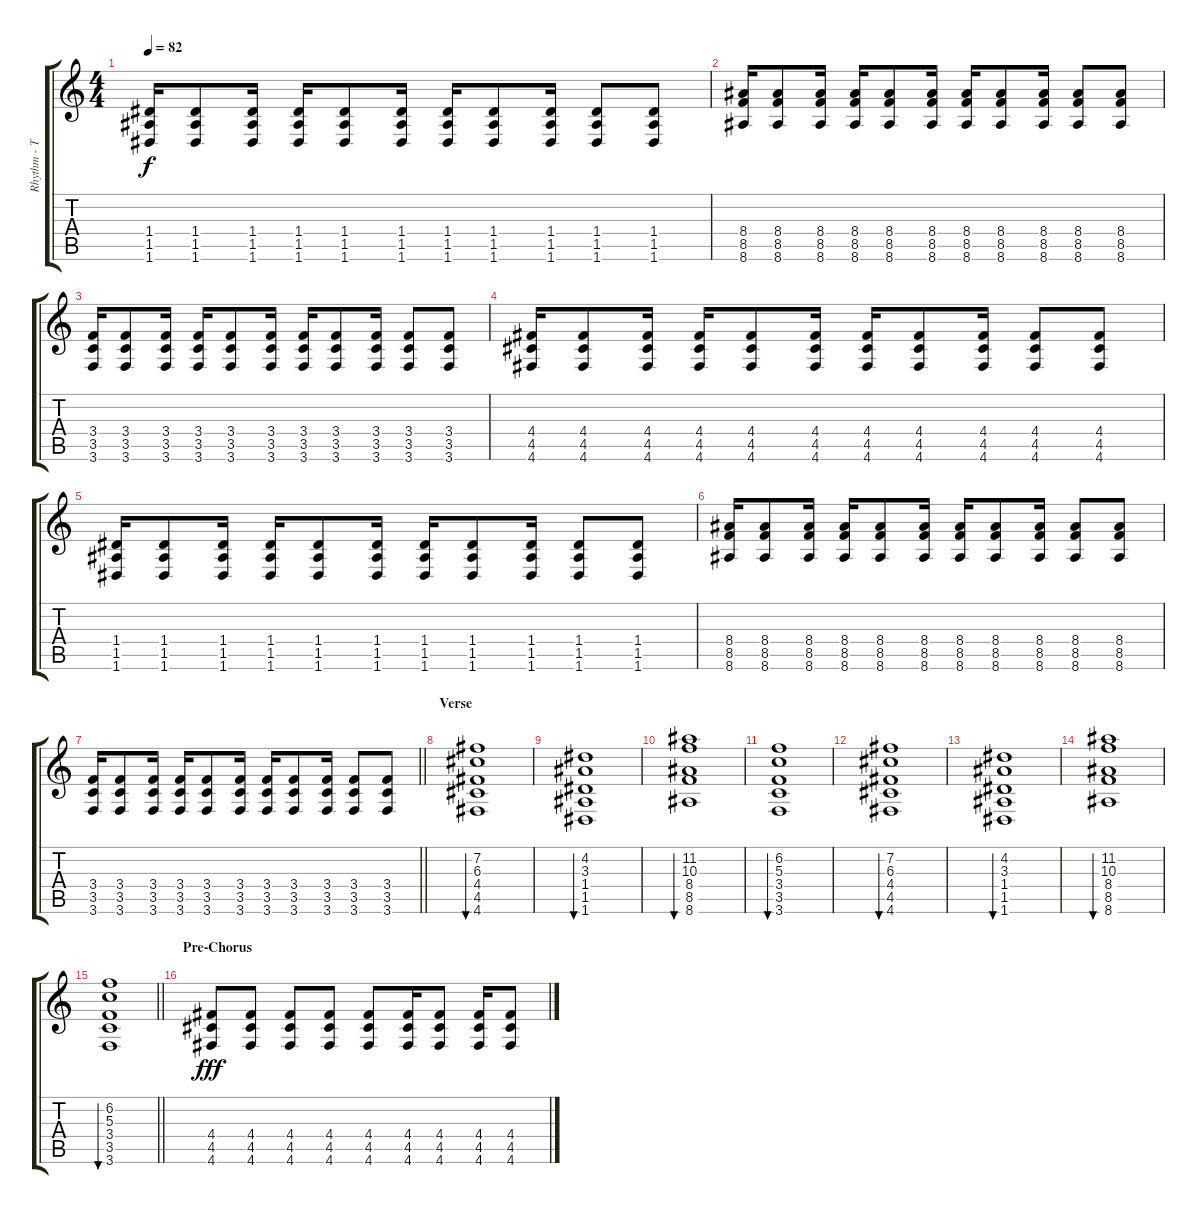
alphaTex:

\track ("Rhythm - Taylor York" "Rhythm - T") {instrument distortionguitar}
\staff {score tabs}
\tuning (E4 B3 G3 D3 A2 D2) {hide}
\ts (4 4)
\tempo 82
\clef g2
\ks c
(1.4 1.5 1.6).16{dy f} (1.4 1.5 1.6).8 (1.4 1.5 1.6).16 (1.4 1.5 1.6).16 (1.4 1.5 1.6).8 (1.4 1.5 1.6).16 (1.4 1.5 1.6).16 (1.4 1.5 1.6).8 (1.4 1.5 1.6).16 (1.4 1.5 1.6).8 (1.4 1.5 1.6).8 |
(8.4 8.5 8.6).16 (8.4 8.5 8.6).8 (8.4 8.5 8.6).16 (8.4 8.5 8.6).16 (8.4 8.5 8.6).8 (8.4 8.5 8.6).16 (8.4 8.5 8.6).16 (8.4 8.5 8.6).8 (8.4 8.5 8.6).16 (8.4 8.5 8.6).8 (8.4 8.5 8.6).8 |
(3.4 3.5 3.6).16 (3.4 3.5 3.6).8 (3.4 3.5 3.6).16 (3.4 3.5 3.6).16 (3.4 3.5 3.6).8 (3.4 3.5 3.6).16 (3.4 3.5 3.6).16 (3.4 3.5 3.6).8 (3.4 3.5 3.6).16 (3.4 3.5 3.6).8 (3.4 3.5 3.6).8 |
(4.4 4.5 4.6).16 (4.4 4.5 4.6).8 (4.4 4.5 4.6).16 (4.4 4.5 4.6).16 (4.4 4.5 4.6).8 (4.4 4.5 4.6).16 (4.4 4.5 4.6).16 (4.4 4.5 4.6).8 (4.4 4.5 4.6).16 (4.4 4.5 4.6).8 (4.4 4.5 4.6).8 |
(1.4 1.5 1.6).16 (1.4 1.5 1.6).8 (1.4 1.5 1.6).16 (1.4 1.5 1.6).16 (1.4 1.5 1.6).8 (1.4 1.5 1.6).16 (1.4 1.5 1.6).16 (1.4 1.5 1.6).8 (1.4 1.5 1.6).16 (1.4 1.5 1.6).8 (1.4 1.5 1.6).8 |
(8.4 8.5 8.6).16 (8.4 8.5 8.6).8 (8.4 8.5 8.6).16 (8.4 8.5 8.6).16 (8.4 8.5 8.6).8 (8.4 8.5 8.6).16 (8.4 8.5 8.6).16 (8.4 8.5 8.6).8 (8.4 8.5 8.6).16 (8.4 8.5 8.6).8 (8.4 8.5 8.6).8 |
\barLineRight lightlight
(3.4 3.5 3.6).16 (3.4 3.5 3.6).8 (3.4 3.5 3.6).16 (3.4 3.5 3.6).16 (3.4 3.5 3.6).8 (3.4 3.5 3.6).16 (3.4 3.5 3.6).16 (3.4 3.5 3.6).8 (3.4 3.5 3.6).16 (3.4 3.5 3.6).8 (3.4 3.5 3.6).8 |
\section ("" "Verse")
(7.2 6.3 4.4 4.5 4.6).1{bu 240 volume 8 instrument electricguitarjazz} |
(4.2 3.3 1.4 1.5 1.6).1{bu 240} |
(11.2 10.3 8.4 8.5 8.6).1{bu 240} |
(6.2 5.3 3.4 3.5 3.6).1{bu 240} |
(7.2 6.3 4.4 4.5 4.6).1{bu 240} |
(4.2 3.3 1.4 1.5 1.6).1{bu 240} |
(11.2 10.3 8.4 8.5 8.6).1{bu 240} |
\barLineRight lightlight
(6.2 5.3 3.4 3.5 3.6).1{bu 240} |
\section ("" "Pre-Chorus")
(4.4 4.5 4.6).8{dy fff volume 16 instrument distortionguitar} (4.4 4.5 4.6).8 (4.4 4.5 4.6).8 (4.4 4.5 4.6).8 (4.4 4.5 4.6).8 (4.4 4.5 4.6).16 (4.4 4.5 4.6).8 (4.4 4.5 4.6).16 (4.4 4.5 4.6).8
